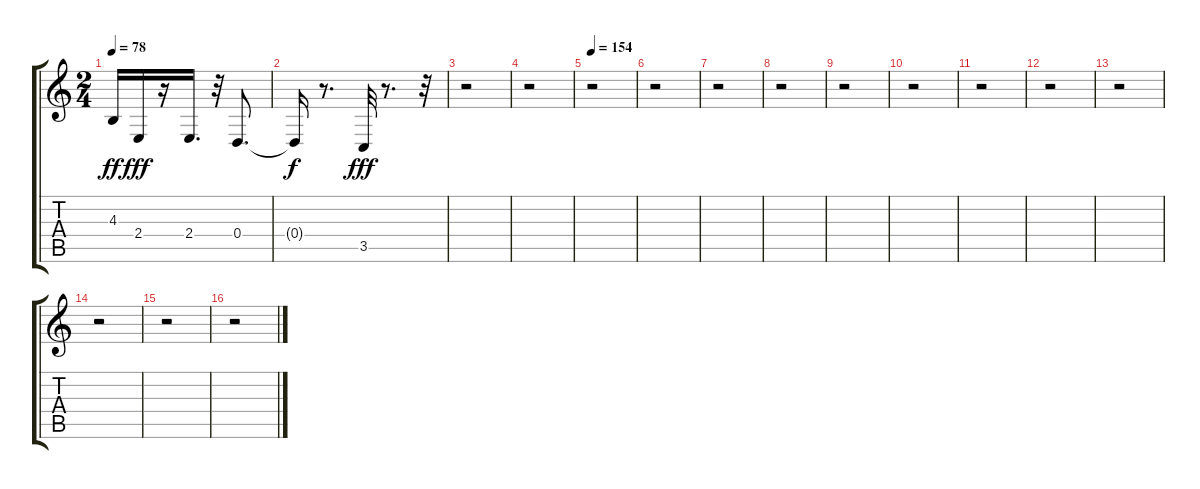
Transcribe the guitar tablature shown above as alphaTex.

\track "" {instrument synthbrass1}
\staff {score tabs}
\tuning (E4 B3 G3 D3 A2 E2) {hide}
\ts (2 4)
\tempo 78
\clef g2
\ks c
4.3.16{dy ff} 2.4.16{dy fff} r.16 2.4.16{d} r.32 0.4.8{d} |
0.4{t}.16{dy f} r.8{d} 3.5.32{dy fff} r.8{d} r.32 |
r.2 |
r.2 |
\tempo 154
r.2 |
r.2 |
r.2 |
r.2 |
r.2 |
r.2 |
r.2 |
r.2 |
r.2 |
r.2 |
r.2 |
r.2
